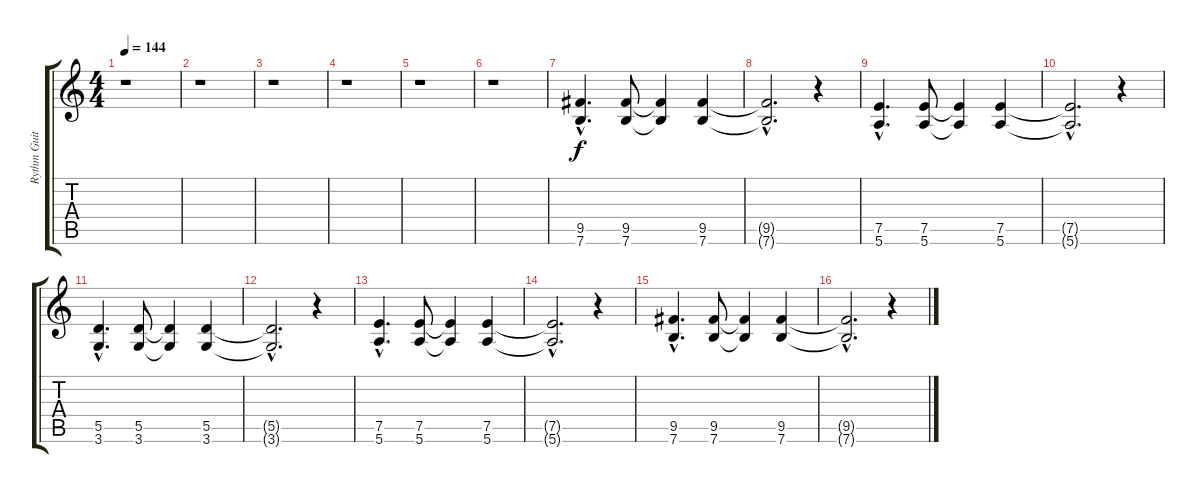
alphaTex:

\track ("Rythm Guitar ( Acoustic )" "Rythm Guit") {instrument acousticguitarsteel}
\staff {score tabs}
\tuning (E4 B3 G3 D3 A2 E2) {hide}
\ts (4 4)
\tempo 144
\clef g2
\ks c
r.1{dy mf} |
r.1 |
r.1 |
r.1 |
r.1 |
r.1 |
(9.5{hac} 7.6{hac}).4{d dy f volume 13 instrument distortionguitar} (9.5 7.6).8 (9.5{t} 7.6{t}).4 (9.5 7.6).4 |
(9.5{hac t} 7.6{hac t}).2{d} r.4 |
(7.5{hac} 5.6{hac}).4{d} (7.5 5.6).8 (7.5{t} 5.6{t}).4 (7.5 5.6).4 |
(7.5{hac t} 5.6{hac t}).2{d} r.4 |
(5.5{hac} 3.6{hac}).4{d} (5.5 3.6).8 (5.5{t} 3.6{t}).4 (5.5 3.6).4 |
(5.5{hac t} 3.6{hac t}).2{d} r.4 |
(7.5{hac} 5.6{hac}).4{d} (7.5 5.6).8 (7.5{t} 5.6{t}).4 (7.5 5.6).4 |
(7.5{hac t} 5.6{hac t}).2{d} r.4 |
(9.5{hac} 7.6{hac}).4{d} (9.5 7.6).8 (9.5{t} 7.6{t}).4 (9.5 7.6).4 |
(9.5{hac t} 7.6{hac t}).2{d} r.4
